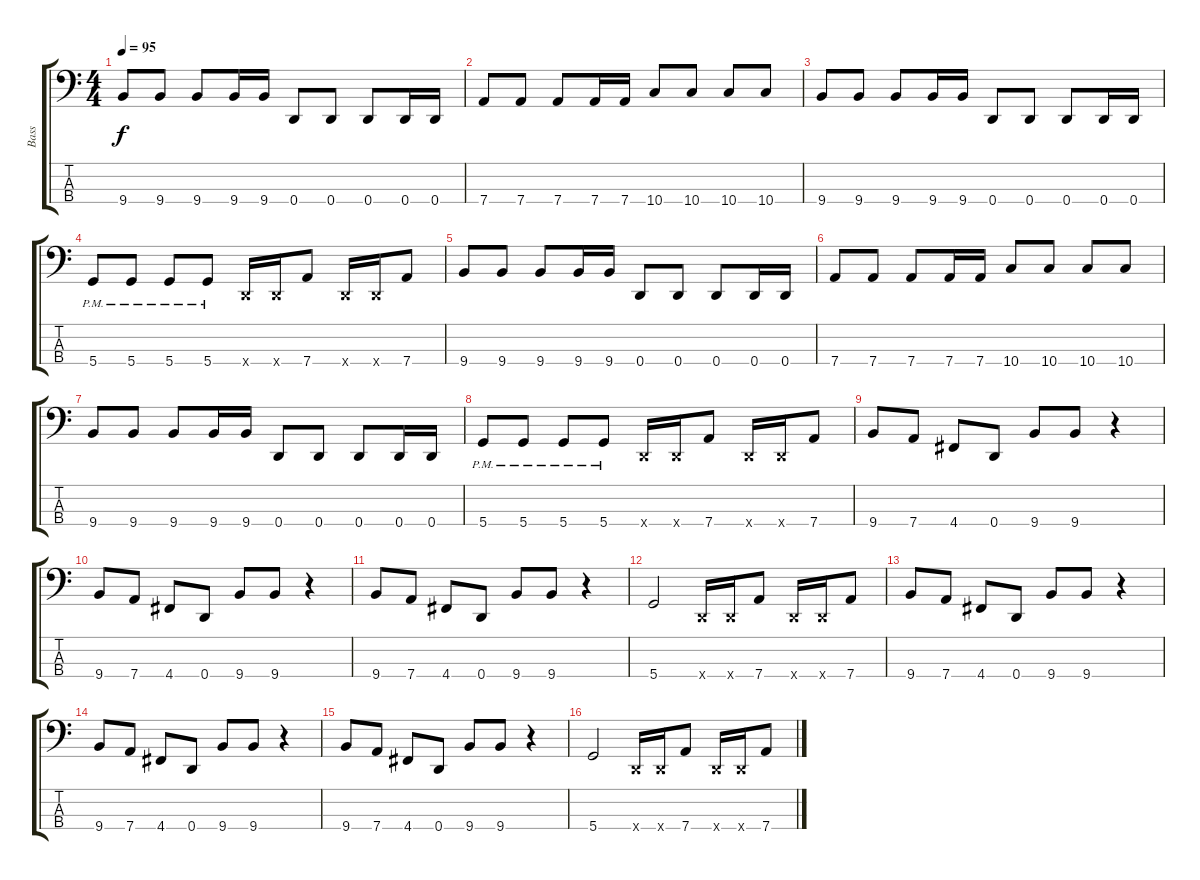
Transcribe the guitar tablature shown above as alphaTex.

\track ("Bass" "Bass") {instrument electricbasspick}
\staff {score tabs}
\tuning (G2 D2 A1 D1) {hide}
\ts (4 4)
\tempo 95
\clef f4
\ks c
9.4.8{dy f} 9.4.8 9.4.8 9.4.16 9.4.16 0.4.8 0.4.8 0.4.8 0.4.16 0.4.16 |
7.4.8 7.4.8 7.4.8 7.4.16 7.4.16 10.4.8 10.4.8 10.4.8 10.4.8 |
9.4.8 9.4.8 9.4.8 9.4.16 9.4.16 0.4.8 0.4.8 0.4.8 0.4.16 0.4.16 |
5.4{pm}.8 5.4{pm}.8 5.4{pm}.8 5.4{pm}.8 0.4{x}.16 0.4{x}.16 7.4.8 0.4{x}.16 0.4{x}.16 7.4.8 |
9.4.8 9.4.8 9.4.8 9.4.16 9.4.16 0.4.8 0.4.8 0.4.8 0.4.16 0.4.16 |
7.4.8 7.4.8 7.4.8 7.4.16 7.4.16 10.4.8 10.4.8 10.4.8 10.4.8 |
9.4.8 9.4.8 9.4.8 9.4.16 9.4.16 0.4.8 0.4.8 0.4.8 0.4.16 0.4.16 |
5.4{pm}.8 5.4{pm}.8 5.4{pm}.8 5.4{pm}.8 0.4{x}.16 0.4{x}.16 7.4.8 0.4{x}.16 0.4{x}.16 7.4.8 |
9.4.8 7.4.8 4.4.8 0.4.8 9.4.8 9.4.8 r.4 |
9.4.8 7.4.8 4.4.8 0.4.8 9.4.8 9.4.8 r.4 |
9.4.8 7.4.8 4.4.8 0.4.8 9.4.8 9.4.8 r.4 |
5.4.2 0.4{x}.16 0.4{x}.16 7.4.8 0.4{x}.16 0.4{x}.16 7.4.8 |
9.4.8 7.4.8 4.4.8 0.4.8 9.4.8 9.4.8 r.4 |
9.4.8 7.4.8 4.4.8 0.4.8 9.4.8 9.4.8 r.4 |
9.4.8 7.4.8 4.4.8 0.4.8 9.4.8 9.4.8 r.4 |
5.4.2 0.4{x}.16 0.4{x}.16 7.4.8 0.4{x}.16 0.4{x}.16 7.4.8
